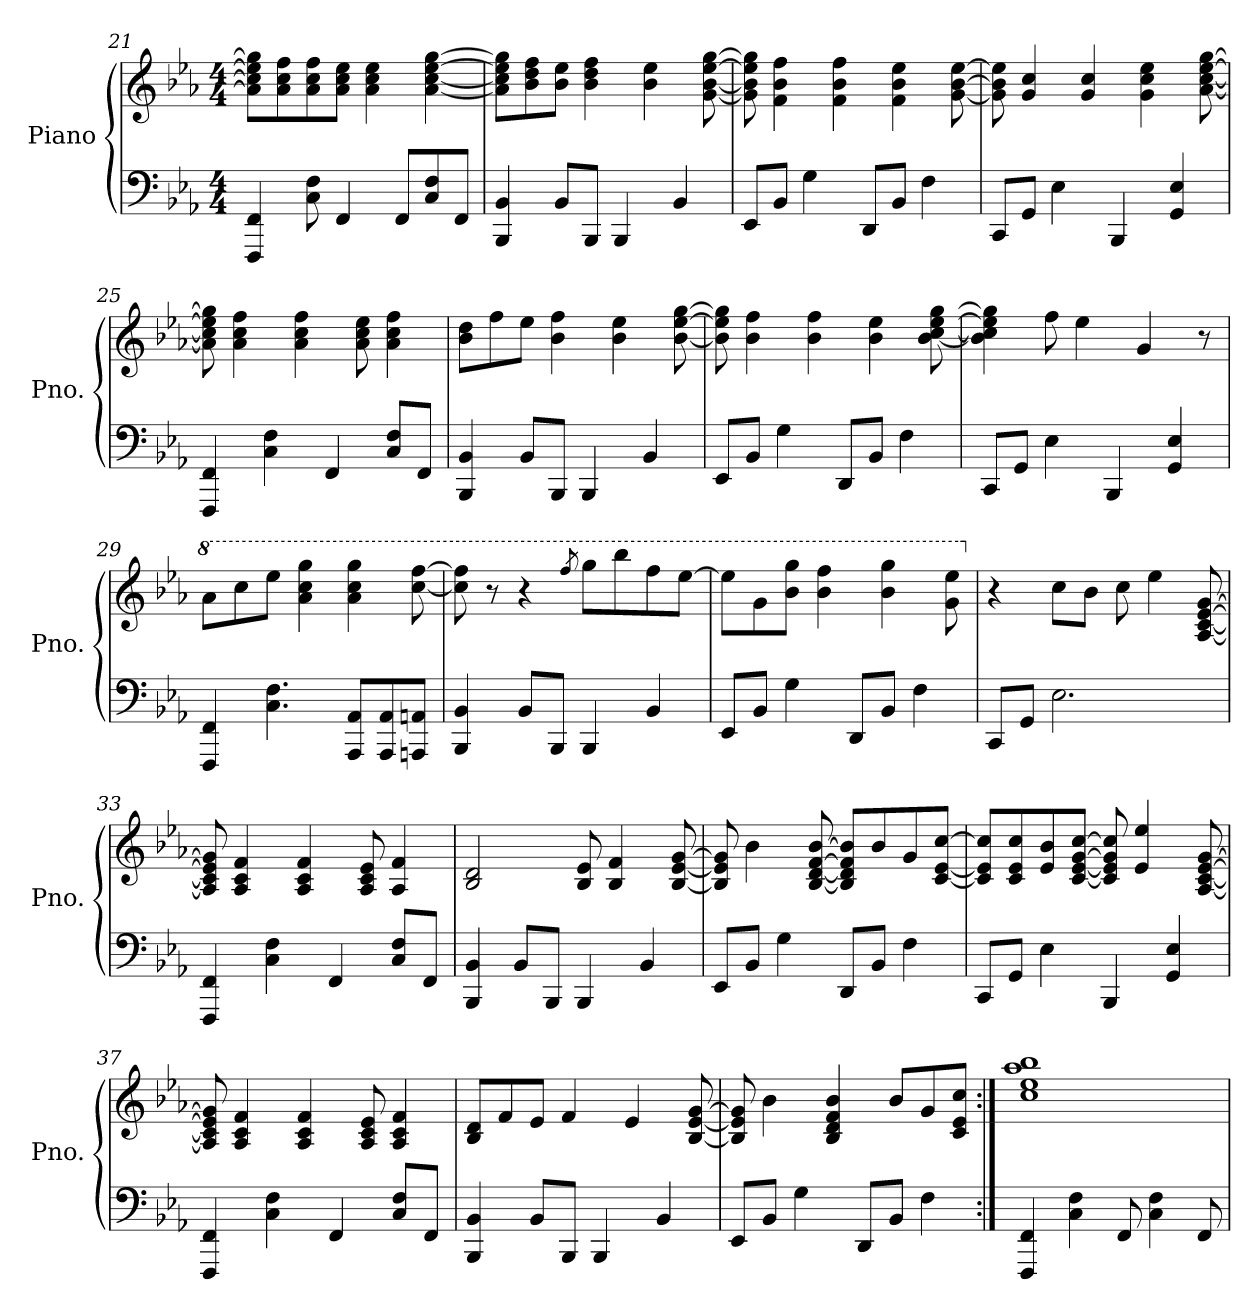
**kern	**kern
*part1	*part1
*staff2	*staff1
*I"Piano	*
*I'Pno.	*
*clefF4	*clefG2
*k[b-e-a-]	*k[b-e-a-]
*M4/4	*M4/4
=21	=21
4FFF/ 4FF/	8a-\] 8cc\] 8ee-\] 8gg\]L
.	8a-\ 8cc\ 8ff\
8C\ 8F\	8a-\ 8cc\ 8ff\
4FF/	8a-\ 8cc\ 8ee-\J
.	4a-\ 4cc\ 4ee-\
8FF/L	.
8C/ 8F/	[4a-\ [4cc\ [4ee-\ [4gg\
8FF/J	.
=22	=22
4BBB-/ 4BB-/	8a-\] 8cc\] 8ee-\] 8gg\]L
.	8b-\ 8dd\ 8ff\
8BB-/L	8b-\ 8ee-\J
8BBB-/J	4b-\ 4dd\ 4ff\
4BBB-/	.
.	4b-\ 4ee-\
4BB-/	.
.	[8g\ [8b-\ [8ee-\ [8gg\
=23	=23
8EE-/L	8g\] 8b-\] 8ee-\] 8gg\]
8BB-/J	4f\ 4b-\ 4ff\
4G\	.
.	4f\ 4b-\ 4ff\
8DD/L	.
8BB-/J	4f\ 4b-\ 4ee-\
4F\	.
.	[8g\ [8b-\ [8ee-\
!!LO:LB:g=z
=24	=24
8CC/L	8g\] 8b-\] 8ee-\]
8GG/J	4g/ 4cc/
4E-\	.
.	4g/ 4cc/
4BBB-/	.
.	4g\ 4cc\ 4ee-\
4GG/ 4E-/	.
.	[8a-\ [8cc\ [8ee-\ [8gg\
=25	=25
4FFF/ 4FF/	8a-\] 8cc\] 8ee-\] 8gg\]
.	4a-\ 4cc\ 4ff\
4C\ 4F\	.
.	4a-\ 4cc\ 4ff\
4FF/	.
.	8a-\ 8cc\ 8ee-\
8C/ 8F/L	4a-\ 4cc\ 4ff\
8FF/J	.
=26	=26
4BBB-/ 4BB-/	8b-\ 8dd\L
.	8ff\
8BB-/L	8ee-\J
8BBB-/J	4b-\ 4ff\
4BBB-/	.
.	4b-\ 4ee-\
4BB-/	.
.	[8b-\ [8ee-\ [8gg\
=27	=27
8EE-/L	8b-\] 8ee-\] 8gg\]
8BB-/J	4b-\ 4ff\
4G\	.
.	4b-\ 4ff\
8DD/L	.
8BB-/J	4b-\ 4ee-\
4F\	.
.	[8b-\ [8cc\ [8ee-\ [8gg\
!!LO:LB:g=z
=28	=28
8CC/L	4b-\] 4cc\] 4ee-\] 4gg\]
8GG/J	.
4E-\	8ff\
.	4ee-\
4BBB-/	.
.	4g/
4GG/ 4E-/	.
.	8r
=29	=29
*	*8va
4FFF/ 4FF/	8aa-\L
.	8ccc\
4.C\ 4.F\	8eee-\J
.	4aa-\ 4ccc\ 4ggg\
8AAA-/ 8AA-/L	4aa-\ 4ccc\ 4ggg\
8AAA-/ 8AA-/	.
8AAAn/ 8AAn/J	[8ccc\ [8fff\
=30	=30
4BBB-/ 4BB-/	8ccc\] 8fff\]
.	8r
8BB-/L	4r
8BBB-/J	.
.	8qfff/
4BBB-/	8ggg\L
.	8bbb-\
4BB-/	8fff\
.	[8eee-\J
=31	=31
8EE-/L	8eee-\L]
8BB-/J	8gg\
4G\	8bb-\ 8ggg\J
.	4bb-\ 4fff\
8DD/L	.
8BB-/J	4bb-\ 4ggg\
4F\	.
.	8gg\ 8eee-\
!!LO:LB:g=z
=32	=32
*	*X8va
8CC/L	4r
8GG/J	.
2.E-\	8cc\L
.	8b-\J
.	8cc\
.	4ee-\
.	[8A-/ [8c/ [8e-/ [8g/
=33	=33
4FFF/ 4FF/	8A-/] 8c/] 8e-/] 8g/]
.	4A-/ 4c/ 4f/
4C\ 4F\	.
.	4A-/ 4c/ 4f/
4FF/	.
.	8A-/ 8c/ 8e-/
8C/ 8F/L	4A-/ 4f/
8FF/J	.
=34	=34
4BBB-/ 4BB-/	2B-/ 2d/
8BB-/L	.
8BBB-/J	.
4BBB-/	8B-/ 8e-/
.	4B-/ 4f/
4BB-/	.
.	[8B-/ [8e-/ [8g/
=35	=35
8EE-/L	8B-/] 8e-/] 8g/]
8BB-/J	4b-\
4G\	.
.	[8B-/ [8d/ [8f/ [8b-/
8DD/L	8B-/] 8d/] 8f/] 8b-/]L
8BB-/J	8b-/
4F\	8g/
.	[8c/ [8e-/ [8cc/J
!!LO:LB:g=z
=36	=36
8CC/L	8c/] 8e-/] 8cc/]L
8GG/J	8c/ 8e-/ 8cc/
4E-\	8e-/ 8b-/
.	[8c/ [8e-/ [8g/ [8cc/J
4BBB-/	8c/] 8e-/] 8g/] 8cc/]
.	4e-/ 4ee-/
4GG/ 4E-/	.
.	[8A-/ [8c/ [8e-/ [8g/
=37	=37
4FFF/ 4FF/	8A-/] 8c/] 8e-/] 8g/]
.	4A-/ 4c/ 4f/
4C\ 4F\	.
.	4A-/ 4c/ 4f/
4FF/	.
.	8A-/ 8c/ 8e-/
8C/ 8F/L	4A-/ 4c/ 4f/
8FF/J	.
=38	=38
4BBB-/ 4BB-/	8B-/ 8d/L
.	8f/
8BB-/L	8e-/J
8BBB-/J	4f/
4BBB-/	.
.	4e-/
4BB-/	.
.	[8B-/ [8e-/ [8g/
=39	=39
8EE-/L	8B-/] 8e-/] 8g/]
8BB-/J	4b-\
4G\	.
.	4B-/ 4d/ 4f/ 4b-/
8DD/L	.
8BB-/J	8b-/L
4F\	8g/
.	8c/ 8e-/ 8cc/J
!!LO:PB:g=z
=40:|!	=40:|!
4FFF/ 4FF/	1cc 1ee- 1aa- 1bb-
4C\ 4F\	.
8FF/	.
4C\ 4F\	.
8FF/	.
=	=
*-	*-
